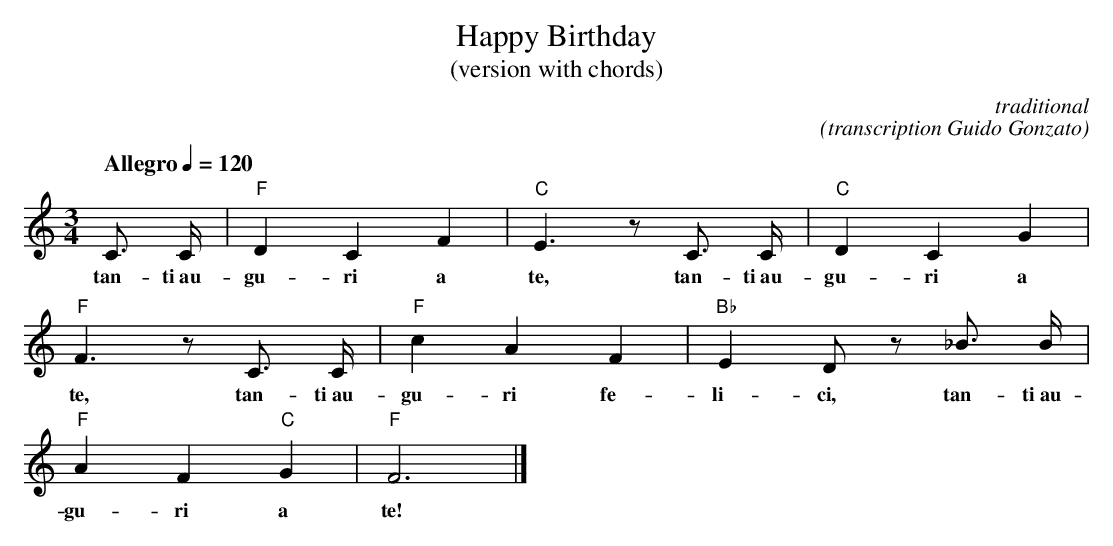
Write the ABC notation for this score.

X:1
T: Happy Birthday
T: (version with chords)
C: traditional
C: (transcription Guido Gonzato)
M: 3/4
Q: "Allegro" 1/4 = 120 % tempo
K: C
C> C|"F"D2C2F2|"C"E3 z C> C|"C"D2C2G2|
w: tan- ti~au- gu- ri a te, tan- ti~au- gu- ri a
"F"F3 z C> C|"F"c2A2F2|"Bb"E2D z _B> B|
w: te, tan- ti~au-  gu- ri fe- li- ci, tan- ti~au-
"F"A2F2"C"G2|"F"F6|]
w: gu- ri a te!
